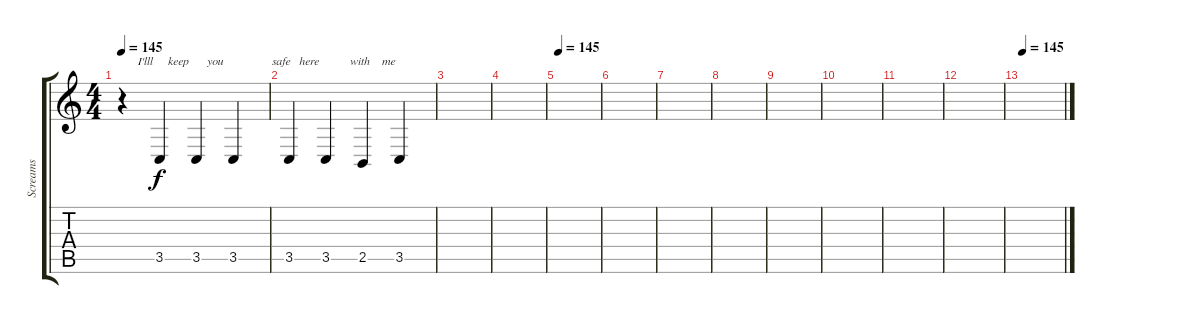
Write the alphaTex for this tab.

\track ("Screams" "Screams") {instrument englishhorn}
\staff {score tabs}
\tuning (E4 B3 G3 D3 A2 E2) {hide}
\ts (4 4)
\tempo 145
\clef g2
\ks c
r.4{txt "     I'lll     keep      you" dy f} 3.5.4 3.5.4 3.5.4{txt "             safe   here"} |
3.5.4 3.5.4{txt "        with    me"} 2.5.4 3.5.4 |
|
|
\tempo 145
|
|
|
|
|
|
|
|
\tempo 145
